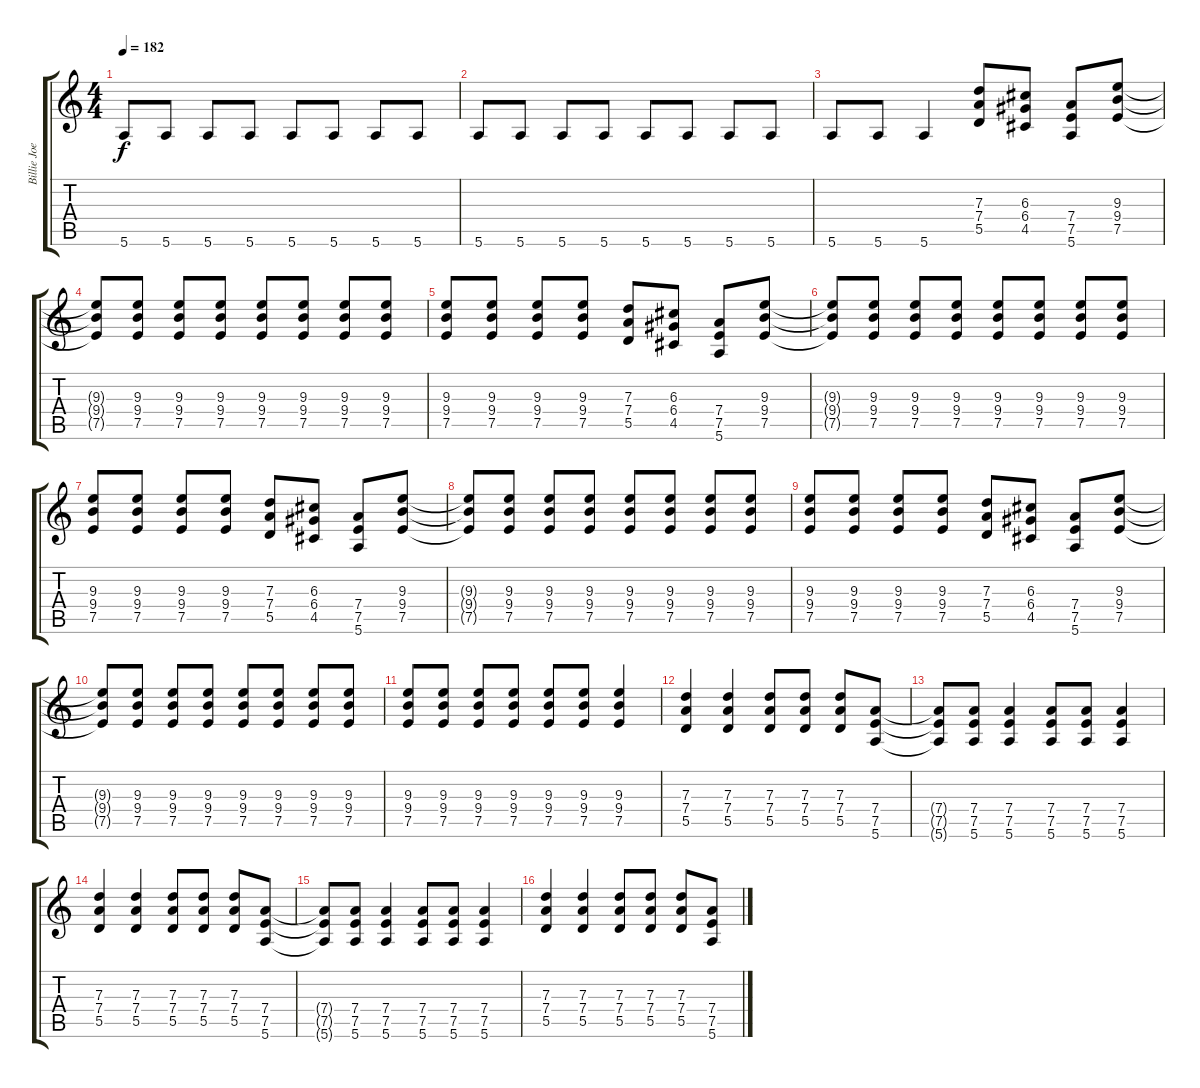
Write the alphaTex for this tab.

\track ("Billie Joe(Guitar 1)" "Billie Joe") {instrument overdrivenguitar}
\staff {score tabs}
\tuning (E4 B3 G3 D3 A2 E2) {hide}
\ts (4 4)
\tempo 182
\clef g2
\ks c
5.6.8{dy f} 5.6.8 5.6.8 5.6.8 5.6.8 5.6.8 5.6.8 5.6.8 |
5.6.8 5.6.8 5.6.8 5.6.8 5.6.8 5.6.8 5.6.8 5.6.8 |
5.6.8 5.6.8 5.6.4 (7.3 7.4 5.5).8 (6.3 6.4 4.5).8 (7.4 7.5 5.6).8 (9.3 9.4 7.5).8 |
(9.3{t} 9.4{t} 7.5{t}).8 (9.3 9.4 7.5).8 (9.3 9.4 7.5).8 (9.3 9.4 7.5).8 (9.3 9.4 7.5).8 (9.3 9.4 7.5).8 (9.3 9.4 7.5).8 (9.3 9.4 7.5).8 |
(9.3 9.4 7.5).8 (9.3 9.4 7.5).8 (9.3 9.4 7.5).8 (9.3 9.4 7.5).8 (7.3 7.4 5.5).8 (6.3 6.4 4.5).8 (7.4 7.5 5.6).8 (9.3 9.4 7.5).8 |
(9.3{t} 9.4{t} 7.5{t}).8 (9.3 9.4 7.5).8 (9.3 9.4 7.5).8 (9.3 9.4 7.5).8 (9.3 9.4 7.5).8 (9.3 9.4 7.5).8 (9.3 9.4 7.5).8 (9.3 9.4 7.5).8 |
(9.3 9.4 7.5).8 (9.3 9.4 7.5).8 (9.3 9.4 7.5).8 (9.3 9.4 7.5).8 (7.3 7.4 5.5).8 (6.3 6.4 4.5).8 (7.4 7.5 5.6).8 (9.3 9.4 7.5).8 |
(9.3{t} 9.4{t} 7.5{t}).8 (9.3 9.4 7.5).8 (9.3 9.4 7.5).8 (9.3 9.4 7.5).8 (9.3 9.4 7.5).8 (9.3 9.4 7.5).8 (9.3 9.4 7.5).8 (9.3 9.4 7.5).8 |
(9.3 9.4 7.5).8 (9.3 9.4 7.5).8 (9.3 9.4 7.5).8 (9.3 9.4 7.5).8 (7.3 7.4 5.5).8 (6.3 6.4 4.5).8 (7.4 7.5 5.6).8 (9.3 9.4 7.5).8 |
(9.3{t} 9.4{t} 7.5{t}).8 (9.3 9.4 7.5).8 (9.3 9.4 7.5).8 (9.3 9.4 7.5).8 (9.3 9.4 7.5).8 (9.3 9.4 7.5).8 (9.3 9.4 7.5).8 (9.3 9.4 7.5).8 |
(9.3 9.4 7.5).8 (9.3 9.4 7.5).8 (9.3 9.4 7.5).8 (9.3 9.4 7.5).8 (9.3 9.4 7.5).8 (9.3 9.4 7.5).8 (9.3 9.4 7.5).4 |
(7.3 7.4 5.5).4 (7.3 7.4 5.5).4 (7.3 7.4 5.5).8 (7.3 7.4 5.5).8 (7.3 7.4 5.5).8 (7.4 7.5 5.6).8 |
(7.4{t} 7.5{t} 5.6{t}).8 (7.4 7.5 5.6).8 (7.4 7.5 5.6).4 (7.4 7.5 5.6).8 (7.4 7.5 5.6).8 (7.4 7.5 5.6).4 |
(7.3 7.4 5.5).4 (7.3 7.4 5.5).4 (7.3 7.4 5.5).8 (7.3 7.4 5.5).8 (7.3 7.4 5.5).8 (7.4 7.5 5.6).8 |
(7.4{t} 7.5{t} 5.6{t}).8 (7.4 7.5 5.6).8 (7.4 7.5 5.6).4 (7.4 7.5 5.6).8 (7.4 7.5 5.6).8 (7.4 7.5 5.6).4 |
(7.3 7.4 5.5).4 (7.3 7.4 5.5).4 (7.3 7.4 5.5).8 (7.3 7.4 5.5).8 (7.3 7.4 5.5).8 (7.4 7.5 5.6).8
